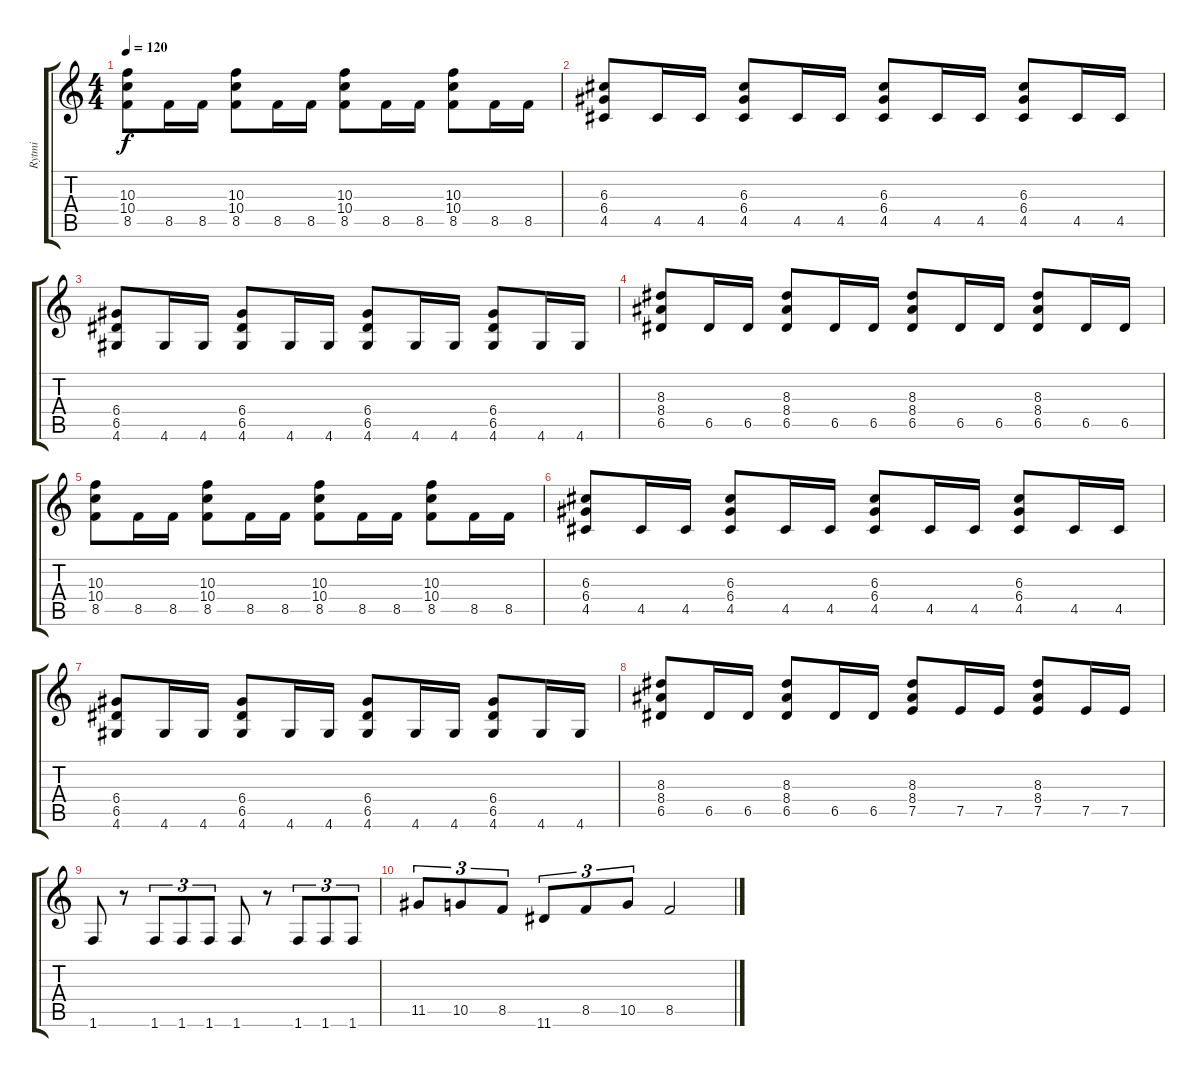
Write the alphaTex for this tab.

\track ("Rytmi" "Rytmi") {instrument overdrivenguitar}
\staff {score tabs}
\tuning (E4 B3 G3 D3 A2 E2) {hide}
\ts (4 4)
\tempo 120
\clef g2
\ks c
(10.3 10.4 8.5).8{dy f} 8.5.16 8.5.16 (10.3 10.4 8.5).8 8.5.16 8.5.16 (10.3 10.4 8.5).8 8.5.16 8.5.16 (10.3 10.4 8.5).8 8.5.16 8.5.16 |
(6.3 6.4 4.5).8 4.5.16 4.5.16 (6.3 6.4 4.5).8 4.5.16 4.5.16 (6.3 6.4 4.5).8 4.5.16 4.5.16 (6.3 6.4 4.5).8 4.5.16 4.5.16 |
(6.4 6.5 4.6).8 4.6.16 4.6.16 (6.4 6.5 4.6).8 4.6.16 4.6.16 (6.4 6.5 4.6).8 4.6.16 4.6.16 (6.4 6.5 4.6).8 4.6.16 4.6.16 |
(8.3 8.4 6.5).8 6.5.16 6.5.16 (8.3 8.4 6.5).8 6.5.16 6.5.16 (8.3 8.4 6.5).8 6.5.16 6.5.16 (8.3 8.4 6.5).8 6.5.16 6.5.16 |
(10.3 10.4 8.5).8 8.5.16 8.5.16 (10.3 10.4 8.5).8 8.5.16 8.5.16 (10.3 10.4 8.5).8 8.5.16 8.5.16 (10.3 10.4 8.5).8 8.5.16 8.5.16 |
(6.3 6.4 4.5).8 4.5.16 4.5.16 (6.3 6.4 4.5).8 4.5.16 4.5.16 (6.3 6.4 4.5).8 4.5.16 4.5.16 (6.3 6.4 4.5).8 4.5.16 4.5.16 |
(6.4 6.5 4.6).8 4.6.16 4.6.16 (6.4 6.5 4.6).8 4.6.16 4.6.16 (6.4 6.5 4.6).8 4.6.16 4.6.16 (6.4 6.5 4.6).8 4.6.16 4.6.16 |
(8.3 8.4 6.5).8 6.5.16 6.5.16 (8.3 8.4 6.5).8 6.5.16 6.5.16 (8.3 8.4 7.5).8 7.5.16 7.5.16 (8.3 8.4 7.5).8 7.5.16 7.5.16 |
1.6.8 r.8 1.6.8{tu (3 2)} 1.6.8{tu (3 2)} 1.6.8{tu (3 2)} 1.6.8 r.8 1.6.8{tu (3 2)} 1.6.8{tu (3 2)} 1.6.8{tu (3 2)} |
11.5.8{tu (3 2)} 10.5.8{tu (3 2)} 8.5.8{tu (3 2)} 11.6.8{tu (3 2)} 8.5.8{tu (3 2)} 10.5.8{tu (3 2)} 8.5.2
